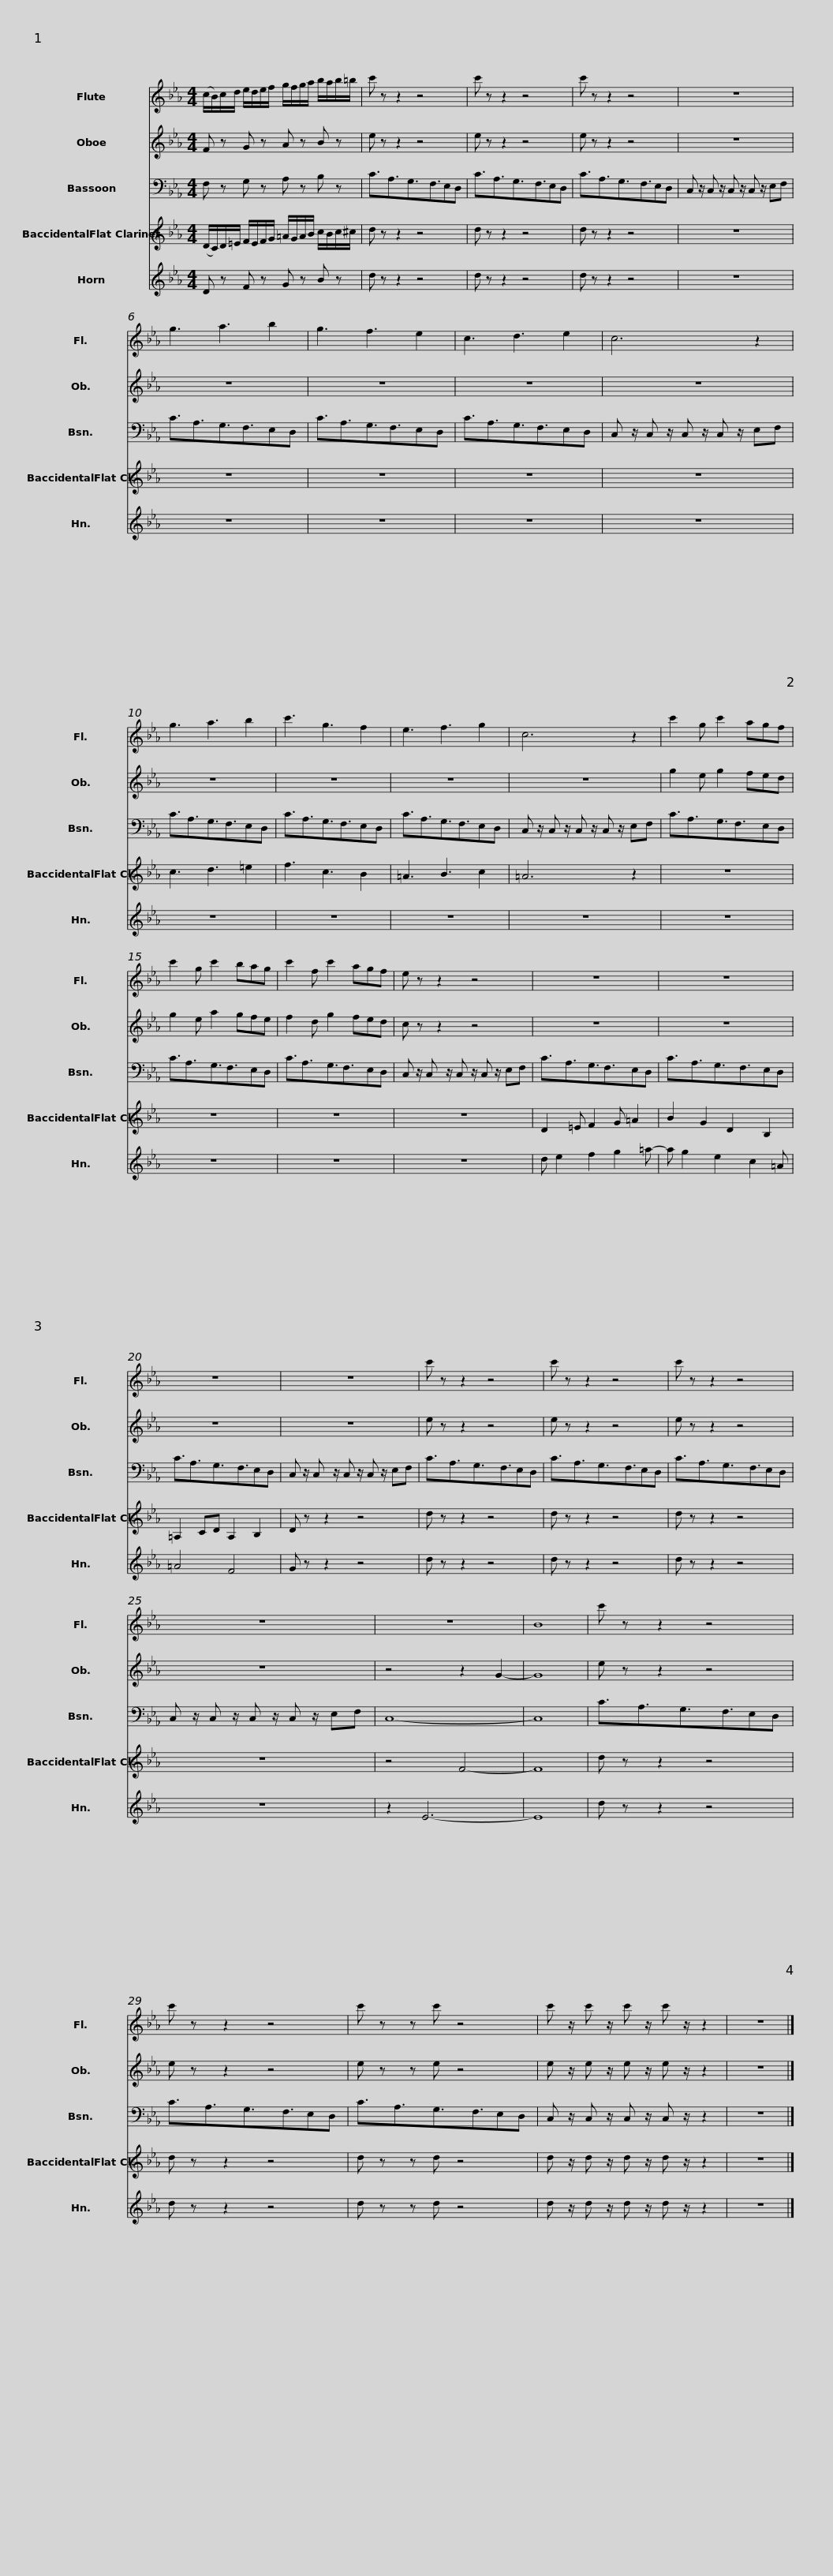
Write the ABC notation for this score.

X:1
%%score 1 2 3 4 5
L:1/8
M:4/4
I:linebreak $
K:Eb
V:1 treble
V:2 treble
V:3 bass
V:4 treble transpose=-2
V:5 treble transpose=-7
V:1
 (c/B/)c/d/ e/d/e/f/ g/f/g/a/ b/a/b/=b/ | c' z z2 z4 | c' z z2 z4 |$ c' z z2 z4 | z8 | %5
 g3 a3 b2 | g3 f3 e2 |$ c3 d3 e2 | c6 z2 | g3 a3 b2 | %10
 c'3 g3 f2 |$ e3 f3 g2 | c6 z2 | c'2 g c'2 agf | c'2 g c'2 bag |$ %15
 c'2 f c'2 agf | e z z2 z4 | z8 |$ z8 | z8 | %20
 z8 | c' z z2 z4 |$ c' z z2 z4 | c' z z2 z4 | z8 | %25
 z8 | B8 |$ c' z z2 z4 | c' z z2 z4 | c' z z c' z4 | %30
 c' z/ c' z/ c' z/ c' z/ z2 | z8 |] %32
V:2
 F z G z A z B z | e z z2 z4 | e z z2 z4 |$ e z z2 z4 | z8 | %5
 z8 | z8 |$ z8 | z8 | z8 | %10
 z8 |$ z8 | z8 | g2 e g2 fed | g2 e a2 gfe |$ %15
 f2 d g2 fed | c z z2 z4 | z8 |$ z8 | z8 | %20
 z8 | e z z2 z4 |$ e z z2 z4 | e z z2 z4 | z8 | %25
 z4 z2 G2- | G8 |$ e z z2 z4 | e z z2 z4 | e z z e z4 | %30
 e z/ e z/ e z/ e z/ z2 | z8 |] %32
V:3
 F, z G, z A, z B, z | C3/2A,3/2G,3/2F,3/2E,D, | C3/2A,3/2G,3/2F,3/2E,D, |$ C3/2A,3/2G,3/2F,3/2E,D, | C, z/ C, z/ C, z/ C, z/ E,F, | %5
 C3/2A,3/2G,3/2F,3/2E,D, | C3/2A,3/2G,3/2F,3/2E,D, |$ C3/2A,3/2G,3/2F,3/2E,D, | C, z/ C, z/ C, z/ C, z/ E,F, | C3/2A,3/2G,3/2F,3/2E,D, | %10
 C3/2A,3/2G,3/2F,3/2E,D, |$ C3/2A,3/2G,3/2F,3/2E,D, | C, z/ C, z/ C, z/ C, z/ E,F, | C3/2A,3/2G,3/2F,3/2E,D, | C3/2A,3/2G,3/2F,3/2E,D, |$ %15
 C3/2A,3/2G,3/2F,3/2E,D, | C, z/ C, z/ C, z/ C, z/ E,F, | C3/2A,3/2G,3/2F,3/2E,D, |$ C3/2A,3/2G,3/2F,3/2E,D, | C3/2A,3/2G,3/2F,3/2E,D, | %20
 C, z/ C, z/ C, z/ C, z/ E,F, | C3/2A,3/2G,3/2F,3/2E,D, |$ C3/2A,3/2G,3/2F,3/2E,D, | C3/2A,3/2G,3/2F,3/2E,D, | C, z/ C, z/ C, z/ C, z/ E,F, | %25
 C,8- | C,8 |$ C3/2A,3/2G,3/2F,3/2E,D, | C3/2A,3/2G,3/2F,3/2E,D, | C3/2A,3/2G,3/2F,3/2E,D, | %30
 C, z/ C, z/ C, z/ C, z/ z2 | z8 |] %32
V:4
 (D/C/)D/=E/ F/E/F/G/ =A/G/A/B/ c/B/c/^c/ | d z z2 z4 | d z z2 z4 |$ d z z2 z4 | z8 | %5
 z8 | z8 |$ z8 | z8 | c3 d3 =e2 | %10
 f3 c3 B2 |$ =A3 B3 c2 | =A6 z2 | z8 | z8 |$ %15
 z8 | z8 | D2 =E F2 G =A2 |$ B2 G2 D2 B,2 | =A,2 CD A,2 B,2 | %20
 D z z2 z4 | d z z2 z4 |$ d z z2 z4 | d z z2 z4 | z8 | %25
 z4 F4- | F8 |$ d z z2 z4 | d z z2 z4 | d z z d z4 | %30
 d z/ d z/ d z/ d z/ z2 | z8 |] %32
V:5
 D z F z G z B z | d z z2 z4 | d z z2 z4 |$ d z z2 z4 | z8 | %5
 z8 | z8 |$ z8 | z8 | z8 | %10
 z8 |$ z8 | z8 | z8 | z8 |$ %15
 z8 | z8 | d e2 f2 g2 =a- |$ a g2 e2 c2 =A | =A4 F4 | %20
 G z z2 z4 | d z z2 z4 |$ d z z2 z4 | d z z2 z4 | z8 | %25
 z2 E6- | E8 |$ d z z2 z4 | d z z2 z4 | d z z d z4 | %30
 d z/ d z/ d z/ d z/ z2 | z8 |] %32
